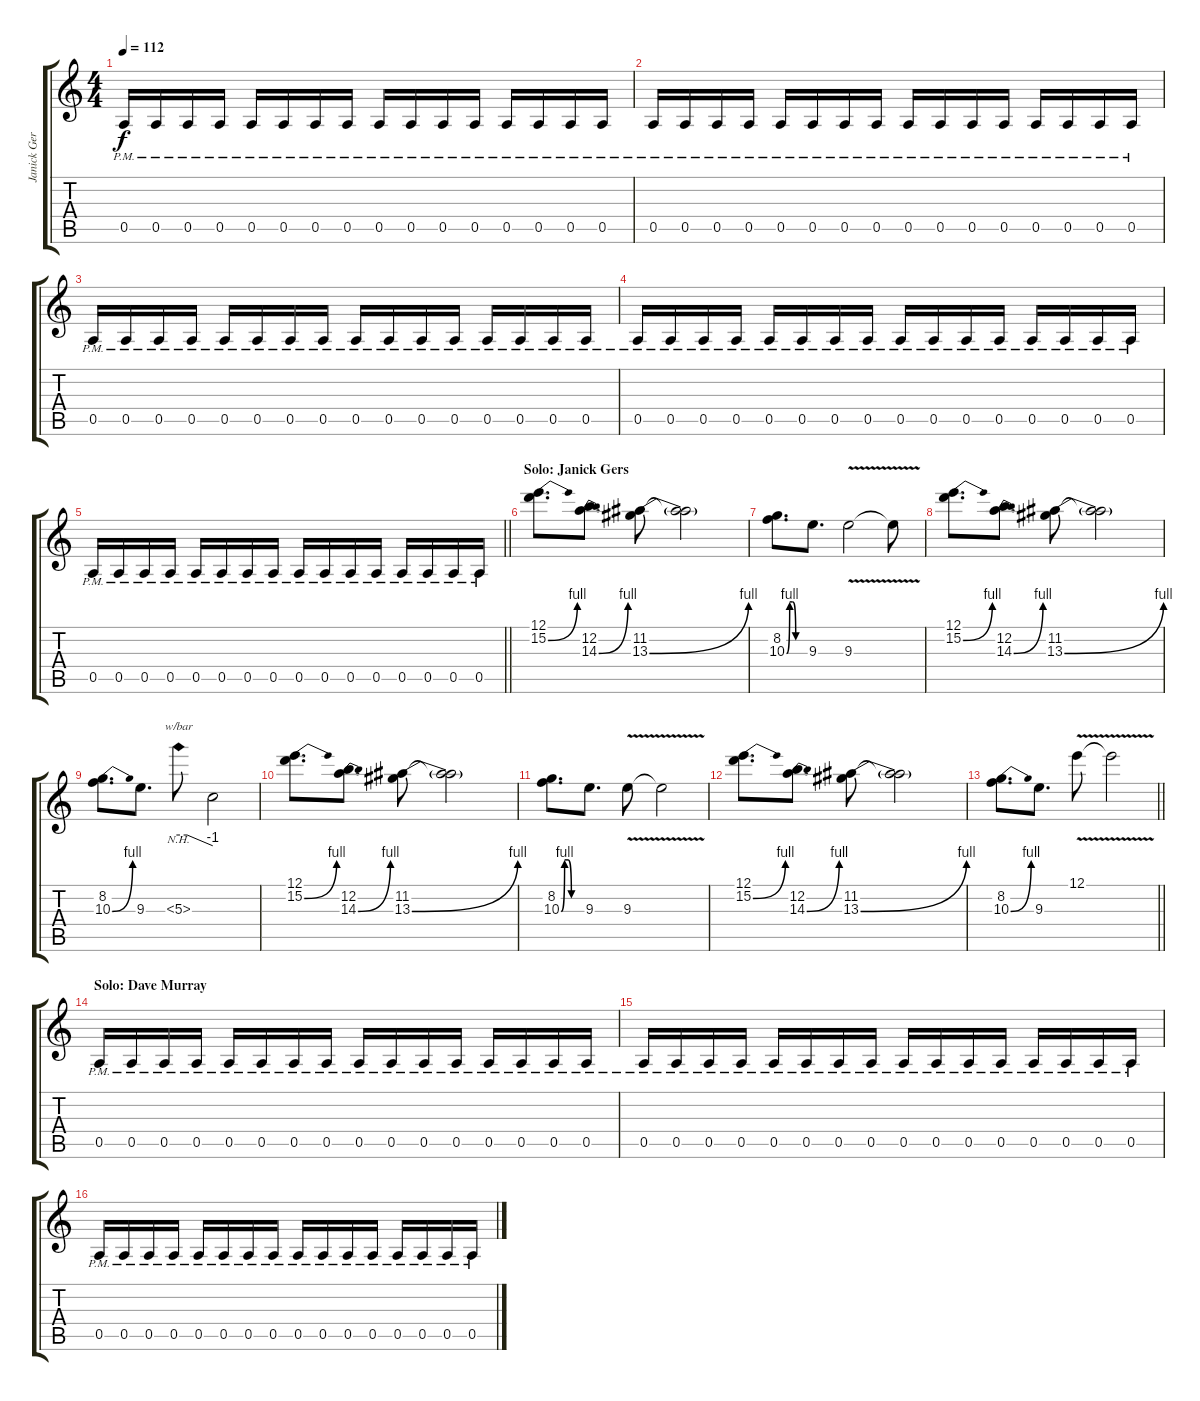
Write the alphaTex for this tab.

\track ("Janick Gers" "Janick Ger") {instrument distortionguitar}
\staff {score tabs}
\tuning (E4 B3 G3 D3 A2 E2) {hide}
\ts (4 4)
\tempo 112
\clef g2
\ks c
0.5{pm}.16{dy f} 0.5{pm}.16 0.5{pm}.16 0.5{pm}.16 0.5{pm}.16 0.5{pm}.16 0.5{pm}.16 0.5{pm}.16 0.5{pm}.16 0.5{pm}.16 0.5{pm}.16 0.5{pm}.16 0.5{pm}.16 0.5{pm}.16 0.5{pm}.16 0.5{pm}.16 |
0.5{pm}.16 0.5{pm}.16 0.5{pm}.16 0.5{pm}.16 0.5{pm}.16 0.5{pm}.16 0.5{pm}.16 0.5{pm}.16 0.5{pm}.16 0.5{pm}.16 0.5{pm}.16 0.5{pm}.16 0.5{pm}.16 0.5{pm}.16 0.5{pm}.16 0.5{pm}.16 |
0.5{pm}.16 0.5{pm}.16 0.5{pm}.16 0.5{pm}.16 0.5{pm}.16 0.5{pm}.16 0.5{pm}.16 0.5{pm}.16 0.5{pm}.16 0.5{pm}.16 0.5{pm}.16 0.5{pm}.16 0.5{pm}.16 0.5{pm}.16 0.5{pm}.16 0.5{pm}.16 |
0.5{pm}.16 0.5{pm}.16 0.5{pm}.16 0.5{pm}.16 0.5{pm}.16 0.5{pm}.16 0.5{pm}.16 0.5{pm}.16 0.5{pm}.16 0.5{pm}.16 0.5{pm}.16 0.5{pm}.16 0.5{pm}.16 0.5{pm}.16 0.5{pm}.16 0.5{pm}.16 |
\barLineRight lightlight
0.5{pm}.16 0.5{pm}.16 0.5{pm}.16 0.5{pm}.16 0.5{pm}.16 0.5{pm}.16 0.5{pm}.16 0.5{pm}.16 0.5{pm}.16 0.5{pm}.16 0.5{pm}.16 0.5{pm}.16 0.5{pm}.16 0.5{pm}.16 0.5{pm}.16 0.5{pm}.16 |
\section ("" "Solo: Janick Gers")
(12.1 15.2{be (bend 0 0 60 4)}).8{d volume 16 balance 9} (12.2 14.3{be (bend 0 0 60 4)}).8{d} (11.2 13.3{be (bend 0 0 60 4)}).8 (11.2{t} 13.3{t}).2 |
(8.2 10.3{be (custom 0 0 10 4 20 4 30 0 60 0)}).8{d} 9.3.8{d} 9.3{v}.2 9.3{t}.8 |
(12.1 15.2{be (bend 0 0 60 4)}).8{d} (12.2 14.3{be (bend 0 0 60 4)}).8{d} (11.2 13.3{be (bend 0 0 60 4)}).8 (11.2{t} 13.3{t}).2 |
(8.2 10.3{be (bend 0 0 60 4)}).8{d} 9.3.8{d} 5.3{nh}.8{tbe (custom default 0 0 15 0 60 -4)} 5.3{t}.2 |
(12.1 15.2{be (bend 0 0 60 4)}).8{d} (12.2 14.3{be (bend 0 0 60 4)}).8{d} (11.2 13.3{be (bend 0 0 60 4)}).8 (11.2{t} 13.3{t}).2 |
(8.2 10.3{be (custom 0 0 10 4 20 4 30 0 60 0)}).8{d} 9.3.8{d} 9.3{v}.8 9.3{t}.2 |
(12.1 15.2{be (bend 0 0 60 4)}).8{d} (12.2 14.3{be (bend 0 0 60 4)}).8{d} (11.2 13.3{be (bend 0 0 60 4)}).8 (11.2{t} 13.3{t}).2 |
\barLineRight lightlight
(8.2 10.3{be (bend 0 0 60 4)}).8{d} 9.3.8{d} 12.1{v}.8 12.1{t}.2 |
\section ("" "Solo: Dave Murray")
0.5{pm}.16{volume 13 balance 12} 0.5{pm}.16 0.5{pm}.16 0.5{pm}.16 0.5{pm}.16 0.5{pm}.16 0.5{pm}.16 0.5{pm}.16 0.5{pm}.16 0.5{pm}.16 0.5{pm}.16 0.5{pm}.16 0.5{pm}.16 0.5{pm}.16 0.5{pm}.16 0.5{pm}.16 |
0.5{pm}.16 0.5{pm}.16 0.5{pm}.16 0.5{pm}.16 0.5{pm}.16 0.5{pm}.16 0.5{pm}.16 0.5{pm}.16 0.5{pm}.16 0.5{pm}.16 0.5{pm}.16 0.5{pm}.16 0.5{pm}.16 0.5{pm}.16 0.5{pm}.16 0.5{pm}.16 |
0.5{pm}.16 0.5{pm}.16 0.5{pm}.16 0.5{pm}.16 0.5{pm}.16 0.5{pm}.16 0.5{pm}.16 0.5{pm}.16 0.5{pm}.16 0.5{pm}.16 0.5{pm}.16 0.5{pm}.16 0.5{pm}.16 0.5{pm}.16 0.5{pm}.16 0.5{pm}.16
